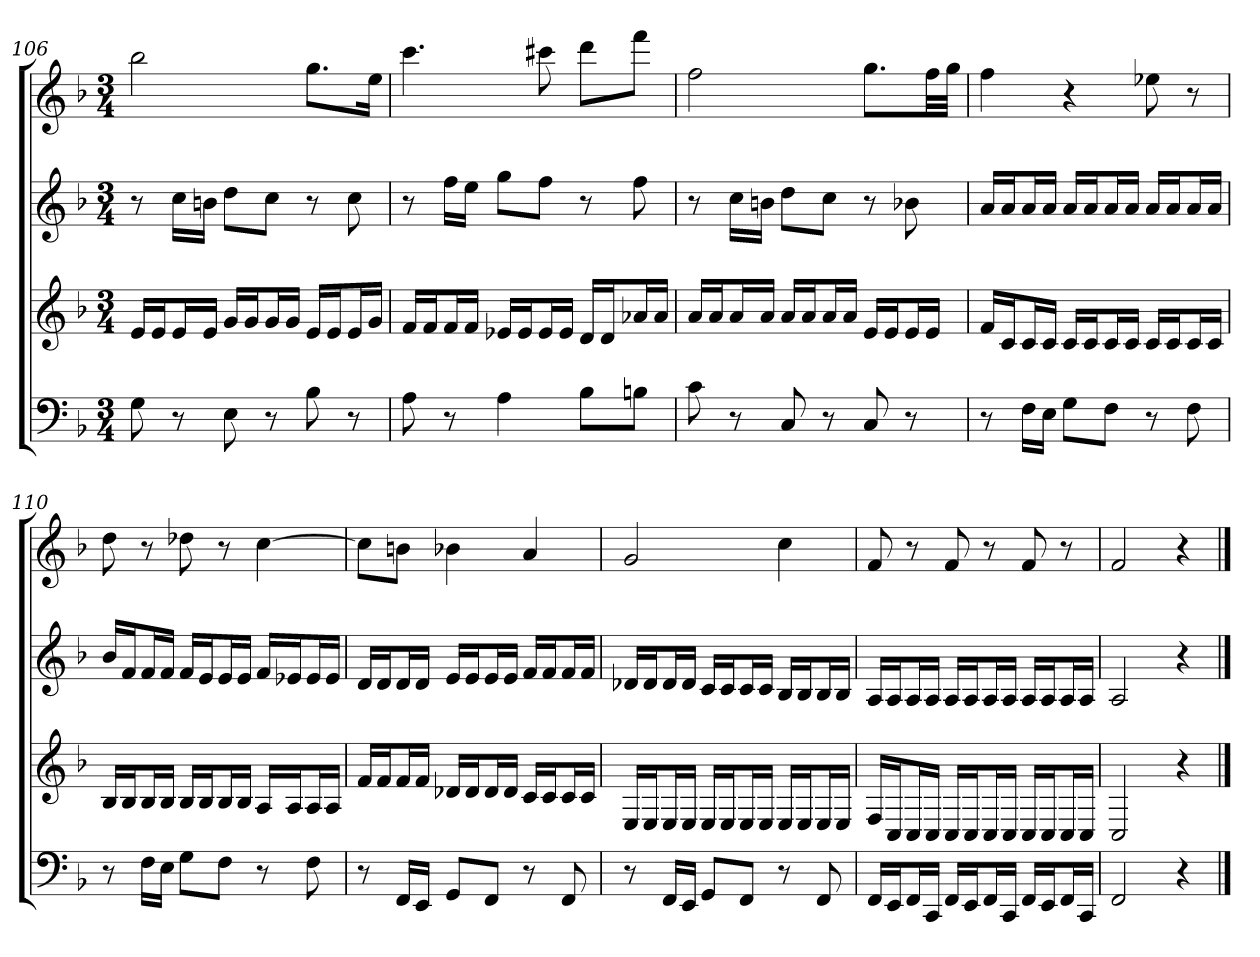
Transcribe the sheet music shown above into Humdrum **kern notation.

**kern	**kern	**kern	**kern
*part4	*part3	*part2	*part1
*staff4	*staff3	*staff2	*staff1
*k[b-]	*k[b-]	*k[b-]	*k[b-]
*F:	*F:	*F:	*F:
*M3/4	*M3/4	*M3/4	*M3/4
=106	=106	=106	=106
8G	16eLL	8r	2bb-
.	16eJ	.	.
8r	16eL	16ccLL	.
.	16eJJ	16bnJJ	.
8E	16gLL	8ddL	.
.	16gJ	.	.
8r	16gL	8ccJ	.
.	16gJJ	.	.
8B-	16eLL	8r	8.ggL
.	16eJ	.	.
8r	16eL	8cc	.
.	16gJJ	.	16eeJk
=107	=107	=107	=107
8A	16fLL	8r	4.ccc
.	16fJ	.	.
8r	16fL	16ffLL	.
.	16fJJ	16eeJJ	.
4A	16e-XLL	8ggL	.
.	16e-J	.	.
.	16e-L	8ffJ	8ccc#X
.	16e-JJ	.	.
8B-L	16dLL	8r	8dddL
.	16dJ	.	.
8BnJ	16a-XL	8ff	8fffJ
.	16a-JJ	.	.
=108	=108	=108	=108
8c	16aLL	8r	2ff
.	16aJ	.	.
8r	16aL	16ccLL	.
.	16aJJ	16bnJJ	.
8C	16aLL	8ddL	.
.	16aJ	.	.
8r	16aL	8ccJ	.
.	16aJJ	.	.
8C	16eLL	8r	8.ggL
.	16eJ	.	.
8r	16eL	8b-X	.
.	16eJJ	.	32ffLL
.	.	.	32ggJJJ
=109	=109	=109	=109
8r	16fLL	16aLL	4ff
.	16cJ	16aJ	.
16FLL	16cL	16aL	.
16EJJ	16cJJ	16aJJ	.
8GL	16cLL	16aLL	4r
.	16cJ	16aJ	.
8FJ	16cL	16aL	.
.	16cJJ	16aJJ	.
8r	16cLL	16aLL	8ee-X
.	16cJ	16aJ	.
8F	16cL	16aL	8r
.	16cJJ	16aJJ	.
=110	=110	=110	=110
8r	16B-LL	16b-LL	8dd
.	16B-J	16fJ	.
16FLL	16B-L	16fL	8r
16EJJ	16B-JJ	16fJJ	.
8GL	16B-LL	16fLL	8dd-X
.	16B-J	16eJ	.
8FJ	16B-L	16eL	8r
.	16B-JJ	16eJJ	.
8r	16ALL	16fLL	[4cc
.	16AJ	16e-XJ	.
8F	16AL	16e-L	.
.	16AJJ	16e-JJ	.
=111	=111	=111	=111
8r	16fLL	16dLL	8ccL]
.	16fJ	16dJ	.
16FFLL	16fL	16dL	8bnJ
16EEJJ	16fJJ	16dJJ	.
8GGL	16d-XLL	16eLL	4b-X
.	16d-J	16eJ	.
8FFJ	16d-L	16eL	.
.	16d-JJ	16eJJ	.
8r	16cLL	16fLL	4a
.	16cJ	16fJ	.
8FF	16cL	16fL	.
.	16cJJ	16fJJ	.
=112	=112	=112	=112
8r	16ELL	16d-XLL	2g
.	16EJ	16d-J	.
16FFLL	16EL	16d-L	.
16EEJJ	16EJJ	16d-JJ	.
8GGL	16ELL	16cLL	.
.	16EJ	16cJ	.
8FFJ	16EL	16cL	.
.	16EJJ	16cJJ	.
8r	16ELL	16B-LL	4cc
.	16EJ	16B-J	.
8FF	16EL	16B-L	.
.	16EJJ	16B-JJ	.
=113	=113	=113	=113
16FFLL	16FLL	16ALL	8f
16EEJ	16CJ	16AJ	.
16FFL	16CL	16AL	8r
16CCJJ	16CJJ	16AJJ	.
16FFLL	16CLL	16ALL	8f
16EEJ	16CJ	16AJ	.
16FFL	16CL	16AL	8r
16CCJJ	16CJJ	16AJJ	.
16FFLL	16CLL	16ALL	8f
16EEJ	16CJ	16AJ	.
16FFL	16CL	16AL	8r
16CCJJ	16CJJ	16AJJ	.
=114	=114	=114	=114
2FF	2C	2A	2f
4r	4r	4r	4r
==	==	==	==
*-	*-	*-	*-
